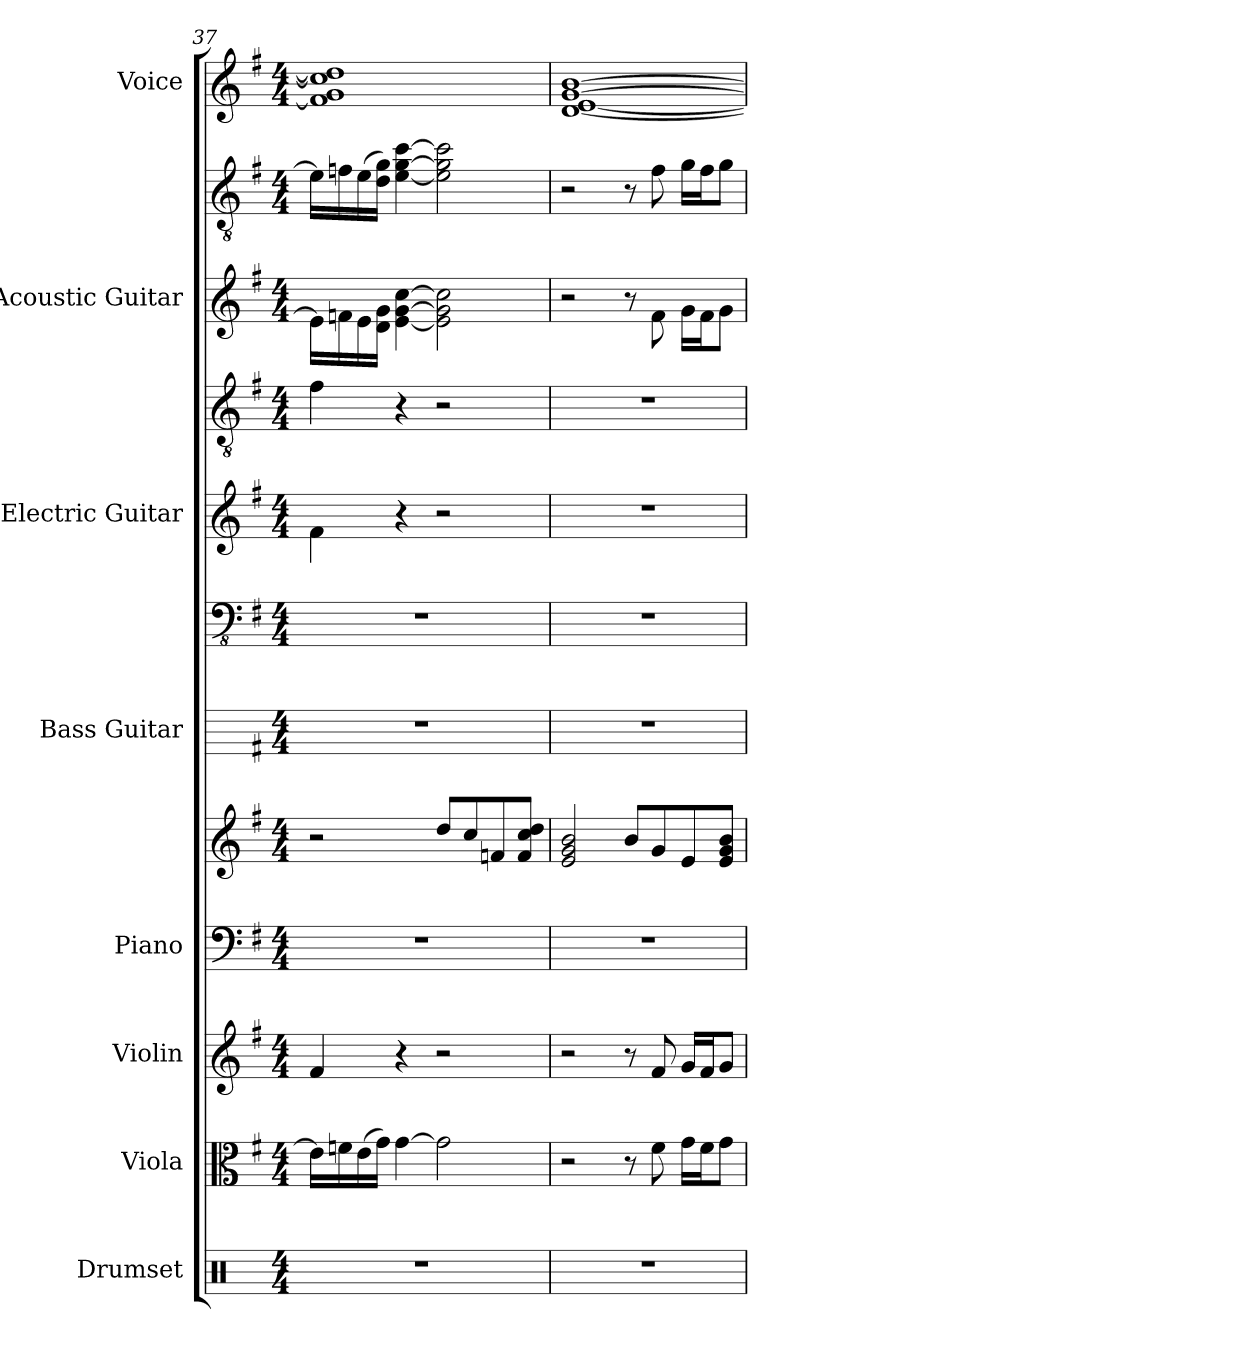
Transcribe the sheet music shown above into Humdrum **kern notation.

**kern	**kern	**kern	**kern	**kern	**kern	**kern	**kern	**kern	**kern	**kern	**kern
*part8	*part7	*part6	*part5	*part5	*part4	*part4	*part3	*part3	*part2	*part2	*part1
*staff12	*staff11	*staff10	*staff9	*staff8	*staff7	*staff6	*staff5	*staff4	*staff3	*staff2	*staff1
*I"Drumset	*I"Viola	*I"Violin	*I"Piano	*	*I"Bass Guitar	*	*I"Electric Guitar	*	*I"Acoustic Guitar	*	*I"Voice
*I'Drs.	*I'Vla.	*I'Vln.	*I'Pno.	*	*I'B. Guit.	*	*I'El. Guit.	*	*I'Guit.	*	*I'Vo.
*clefX	*clefC3	*clefG2	*clefF4	*clefG2	*	*clefFv4	*	*clefGv2	*	*clefGv2	*clefG2
*k[]	*k[f#]	*k[f#]	*k[f#]	*k[f#]	*k[f#]	*k[f#]	*k[f#]	*k[f#]	*k[f#]	*k[f#]	*k[f#]
*M4/4	*M4/4	*M4/4	*M4/4	*M4/4	*M4/4	*M4/4	*M4/4	*M4/4	*M4/4	*M4/4	*M4/4
=37	=37	=37	=37	=37	=37	=37	=37	=37	=37	=37	=37
1r	16e\LL]	4f#/	1r	2r	1r	1r	4f#\	4f#\	16e\LL]	16e\LL]	1fn] 1g 1cc] 1dd]
.	16fn\	.	.	.	.	.	.	.	16f\	16fn\	.
.	(16e\	.	.	.	.	.	.	.	16e\	(16e\	.
.	16g\JJ)	.	.	.	.	.	.	.	16d\ 16g\JJ	16d\ 16g\JJ)	.
.	[4g\	4r	.	.	.	.	4r	4r	[4e\ [4g\ [4cc\	[4e\ [4g\ [4cc\	.
.	2g\]	2r	.	8dd/L	.	.	2r	2r	2e\] 2g\] 2cc\]	2e\] 2g\] 2cc\]	.
.	.	.	.	8cc/	.	.	.	.	.	.	.
.	.	.	.	8fn/	.	.	.	.	.	.	.
.	.	.	.	8f/ 8cc/ 8dd/J	.	.	.	.	.	.	.
!!LO:PB:g=z
=38	=38	=38	=38	=38	=38	=38	=38	=38	=38	=38	=38
1r	2r	2r	1r	2e/ 2g/ 2b/	1r	1r	1r	1r	2r	2r	[1d [1e [1g [1b
.	8r	8r	.	8b/L	.	.	.	.	8r	8r	.
.	8f#\	8f#/	.	8g/	.	.	.	.	8f#\	8f#\	.
.	16g\LL	16g/LL	.	8e/	.	.	.	.	16g\LL	16g\LL	.
.	16f#\J	16f#/J	.	.	.	.	.	.	16f#\J	16f#\J	.
.	8g\J	8g/J	.	8e/ 8g/ 8b/J	.	.	.	.	8g\J	8g\J	.
=	=	=	=	=	=	=	=	=	=	=	=
*-	*-	*-	*-	*-	*-	*-	*-	*-	*-	*-	*-
